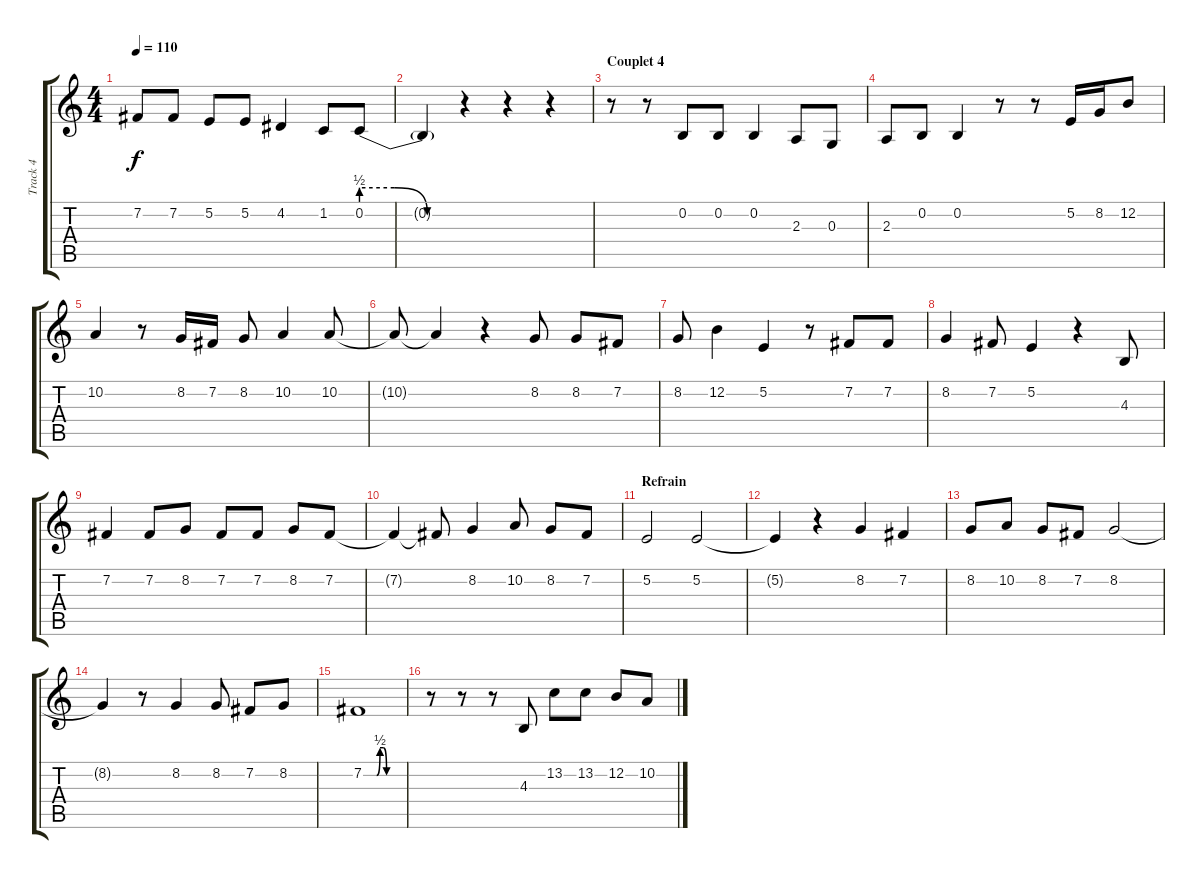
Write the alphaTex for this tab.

\track ("Track 4" "Track 4") {instrument trumpet}
\staff {score tabs}
\tuning (E4 B3 G3 D3 A2 E2) {hide}
\ts (4 4)
\tempo 110
\clef g2
\ks c
7.2.8{dy f} 7.2.8 5.2.8 5.2.8 4.2.4 1.2.8 0.2{be (custom 0 2 20 2 40 0 60 0)}.8 |
0.2{t}.4 r.4 r.4 r.4 |
\section ("" "Couplet 4")
r.8 r.8 0.2.8 0.2.8 0.2.4 2.3.8 0.3.8 |
2.3.8 0.2.8 0.2.4 r.8 r.8 5.2.16 8.2.16 12.2.8 |
10.2.4 r.8 8.2.16 7.2.16 8.2.8 10.2.4 10.2.8 |
10.2{t}.8 10.2{t}.4 r.4 8.2.8 8.2.8 7.2.8 |
8.2.8 12.2.4 5.2.4 r.8 7.2.8 7.2.8 |
8.2.4 7.2.8 5.2.4 r.4 4.3.8 |
7.2.4 7.2.8 8.2.8 7.2.8 7.2.8 8.2.8 7.2.8 |
7.2{t}.4 7.2{t}.8 8.2.4 10.2.8 8.2.8 7.2.8 |
\section ("" "Refrain")
5.2.2 5.2.2 |
5.2{t}.4 r.4 8.2.4 7.2.4 |
8.2.8 10.2.8 8.2.8 7.2.8 8.2.2 |
8.2{t}.4 r.8 8.2.4 8.2.8 7.2.8 8.2.8 |
7.2{be (custom 0 0 20 0 25 2 30 2 35 0 60 0)}.1 |
r.8 r.8 r.8 4.3.8 13.2.8 13.2.8 12.2.8 10.2.8
